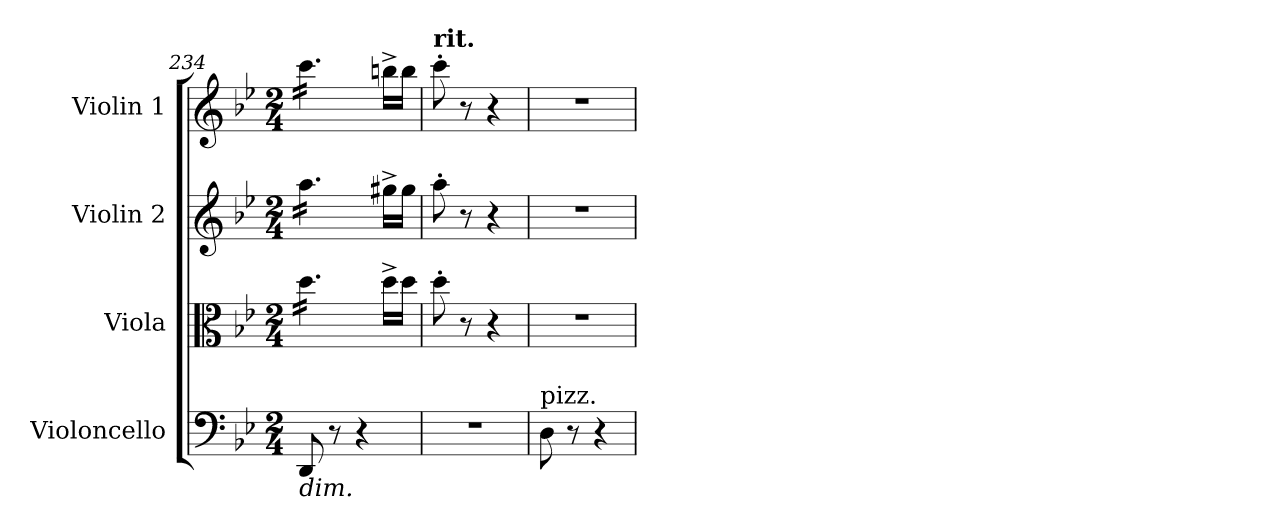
**kern	**kern	**kern	**kern
*part4	*part3	*part2	*part1
*staff4	*staff3	*staff2	*staff1
*I"Violoncello	*I"Viola	*I"Violin 2	*I"Violin 1
*I'Vc	*I'Vla	*I'Vln	*I'Vln
*clefF4	*clefC3	*clefG2	*clefG2
*k[b-e-]	*k[b-e-]	*k[b-e-]	*k[b-e-]
*M2/4	*M2/4	*M2/4	*M2/4
=234	=234	=234	=234
!	!	!	!LO:TX:b:i:t=dim.
!	!	!LO:TX:b:i:t=dim.	!
!	!LO:TX:b:i:t=dim.	!	!
!LO:TX:b:i:t=dim.	!	!	!
*	*tremolo	*	*
*	*	*tremolo	*
*	*	*	*tremolo
8DD/	16dd\LL	16aa\LL	16ccc\LL
.	16dd\	16aa\	16ccc\
8r	16dd\	16aa\	16ccc\
.	16dd\	16aa\	16ccc\
4r	16dd\	16aa\	16ccc\
.	16dd\JJ	16aa\JJ	16ccc\JJ
*	*	*	*Xtremolo
*	*	*Xtremolo	*
*	*Xtremolo	*	*
.	16dd^\LL	16gg#X^\LL	16bbn^\LL
.	16dd\JJ	16gg#\JJ	16bb\JJ
=235	=235	=235	=235
!	!	!	!LO:TX:a:B:t=rit.
2r	8dd'\	8aa'\	8ccc'\
.	8r	8r	8r
.	4r	4r	4r
=236	=236	=236	=236
!LO:TX:a:t=pizz.	!	!	!
8D\	2r	2r	2r
8r	.	.	.
4r	.	.	.
=	=	=	=
*-	*-	*-	*-
